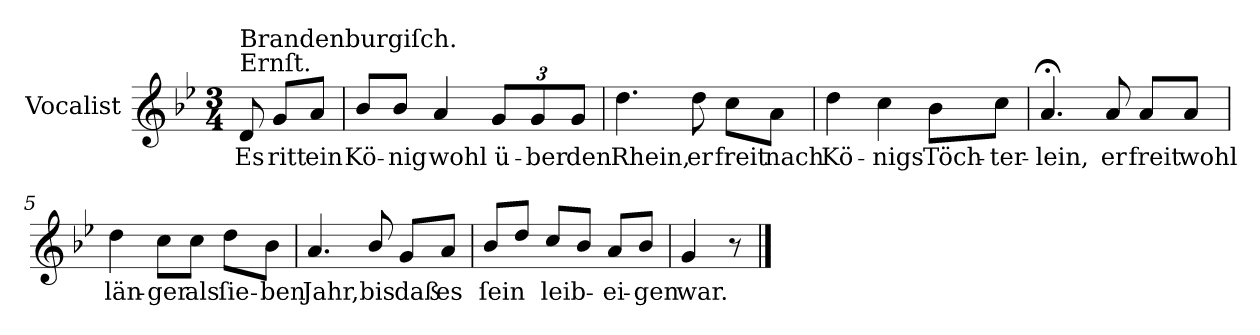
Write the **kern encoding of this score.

**kern	**text
*part1	*part1
*staff1	*staff1
*I"Vocalist	*
*k[b-e-]	*
*g:	*
*M3/4	*
=	=
!LO:TX:a:t=Ernſt.	!
!LO:TX:a:t=Brandenburgiſch.	!
8d	Es
8gL	ritt
8aJ	ein
=1	=1
8b-/L	Kö-
8b-/J	-nig
4a	wohl
12gL	ü-
12g	-ber
12gJ	den
=2	=2
4.dd	Rhein,
8dd	er
8ccL	freit
8aJ	nach
=3	=3
4dd	Kö-
4cc	-nigs
8b-L	Töch-
8ccJ	-ter-
=4	=4
4.a;<	-lein,
8a	er
8aL	freit
8aJ	wohl
=5	=5
4dd	län-
8ccL	-ger
8ccJ	als
8ddL	ſie-
8b-J	-ben
=6	=6
4.a	Jahr,
8b-/	bis
8gL	daß
8aJ	es
=7	=7
8b-/L	ſein
8dd/J	.
8cc/L	leib-
8b-/J	.
8aL	-ei-
8b-/J	-gen
=8	=8
4g	war.
8r	.
==	==
*-	*-
